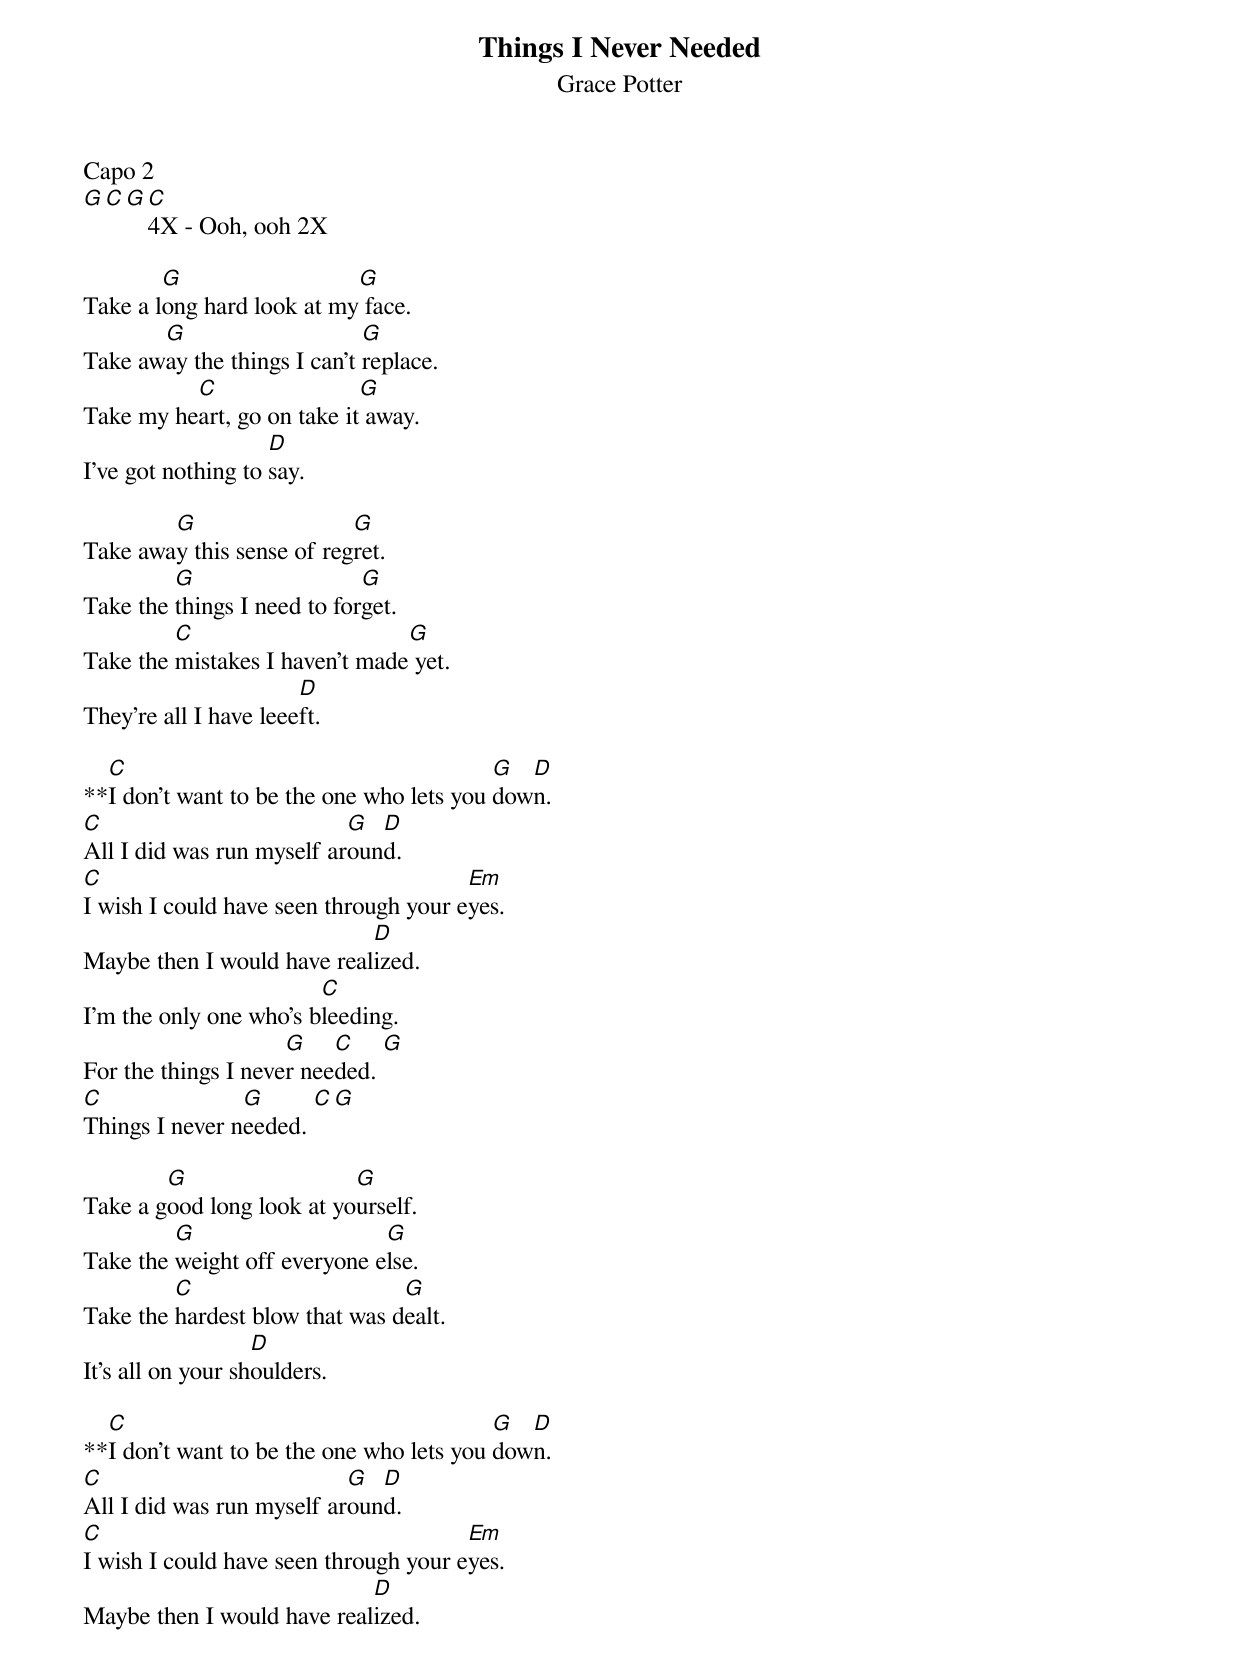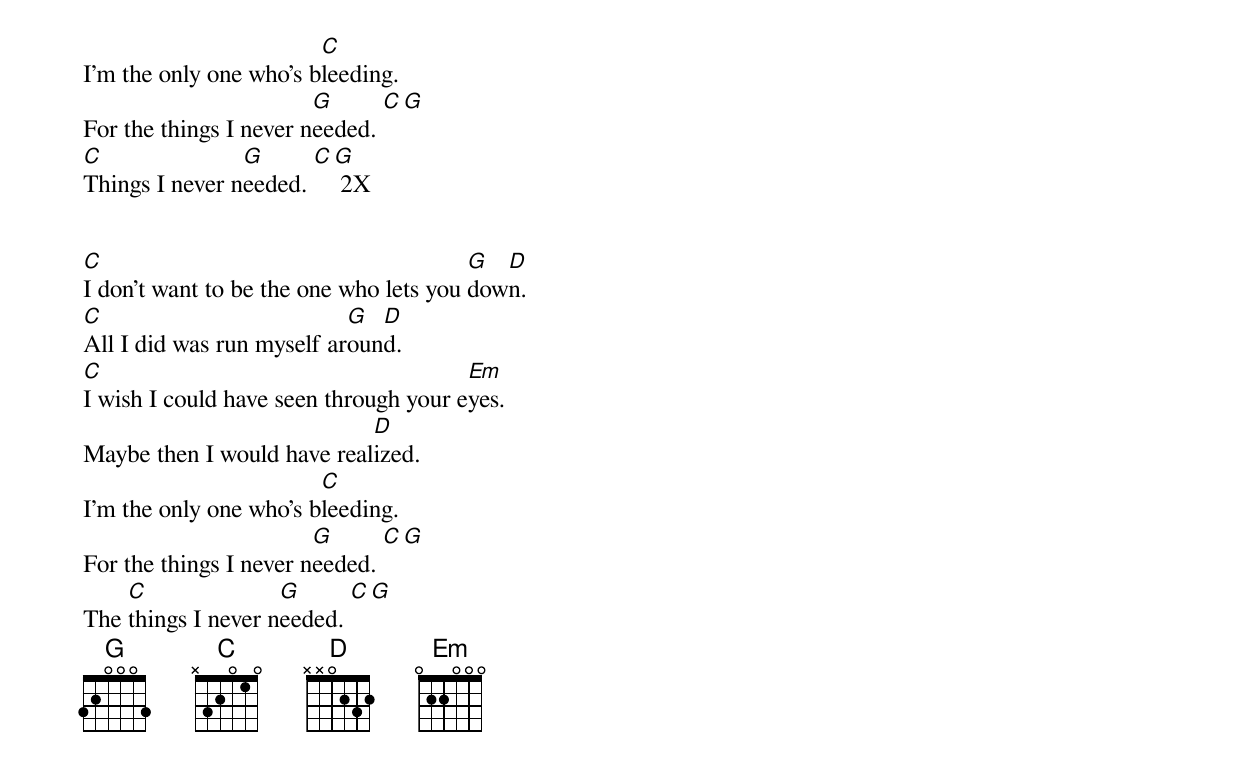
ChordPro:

{title:Things I Never Needed}
{subtitle:Grace Potter}
Capo 2
[G][C][G][C]4X - Ooh, ooh 2X

Take a l[G]ong hard look at my[G] face.
Take aw[G]ay the things I can't [G]replace.
Take my he[C]art, go on take it[G] away.
I've got nothing to [D]say.

Take awa[G]y this sense of reg[G]ret.
Take the [G]things I need to for[G]get.
Take the [C]mistakes I haven't made[G] yet.
They're all I have leee[D]ft.

**[C]I don't want to be the one who lets you [G]dow[D]n.
[C]All I did was run myself ar[G]oun[D]d.
[C]I wish I could have seen through your e[Em]yes.
Maybe then I would have real[D]ized.
I'm the only one who's b[C]leeding.
For the things I neve[G]r nee[C]ded. [G]
[C]Things I never n[G]eeded. [C][G]

Take a g[G]ood long look at yo[G]urself.
Take the [G]weight off everyone e[G]lse.
Take the [C]hardest blow that was d[G]ealt.
It's all on your sh[D]oulders.

**[C]I don't want to be the one who lets you [G]dow[D]n.
[C]All I did was run myself ar[G]oun[D]d.
[C]I wish I could have seen through your e[Em]yes.
Maybe then I would have real[D]ized.
I'm the only one who's b[C]leeding.
For the things I never n[G]eeded. [C][G]
[C]Things I never n[G]eeded. [C][G] 2X


[C]I don't want to be the one who lets you [G]dow[D]n.
[C]All I did was run myself ar[G]oun[D]d.
[C]I wish I could have seen through your e[Em]yes.
Maybe then I would have real[D]ized.
I'm the only one who's b[C]leeding.
For the things I never n[G]eeded. [C][G]
The [C]things I never n[G]eeded. [C][G]
